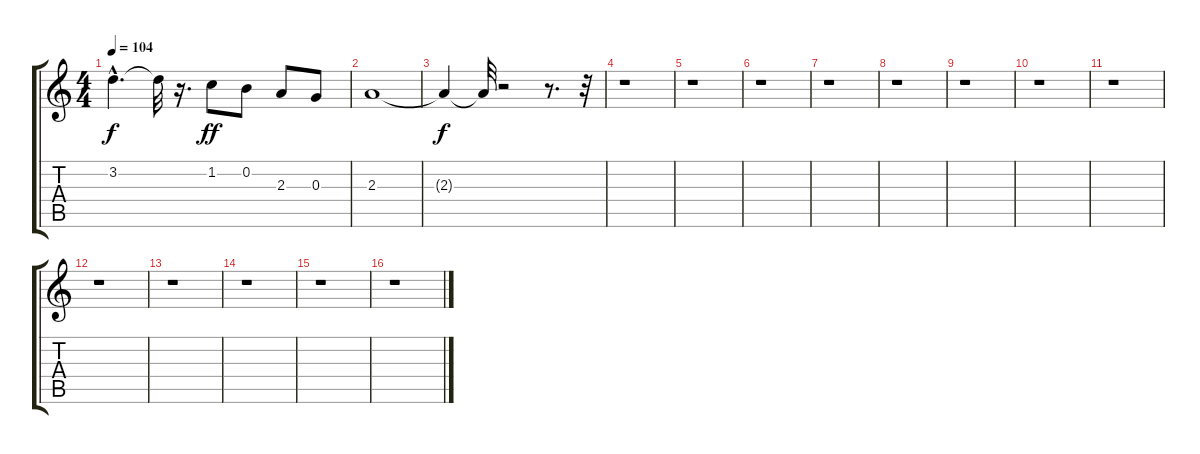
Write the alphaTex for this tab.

\track "" {instrument acousticguitarnylon}
\staff {score tabs}
\tuning (E4 B3 G3 D3 A2 E2) {hide}
\ts (4 4)
\tempo 104
\clef g2
\ks c
3.2{hac t}.4{d dy f} 3.2{t}.32 r.16{d} 1.2.8{dy ff} 0.2.8 2.3.8 0.3.8 |
2.3.1 |
2.3{t}.4{dy f} 2.3{t}.32 r.2 r.8{d} r.32 |
r.1 |
r.1 |
r.1 |
r.1 |
r.1 |
r.1 |
r.1 |
r.1 |
r.1 |
r.1 |
r.1 |
r.1 |
r.1
